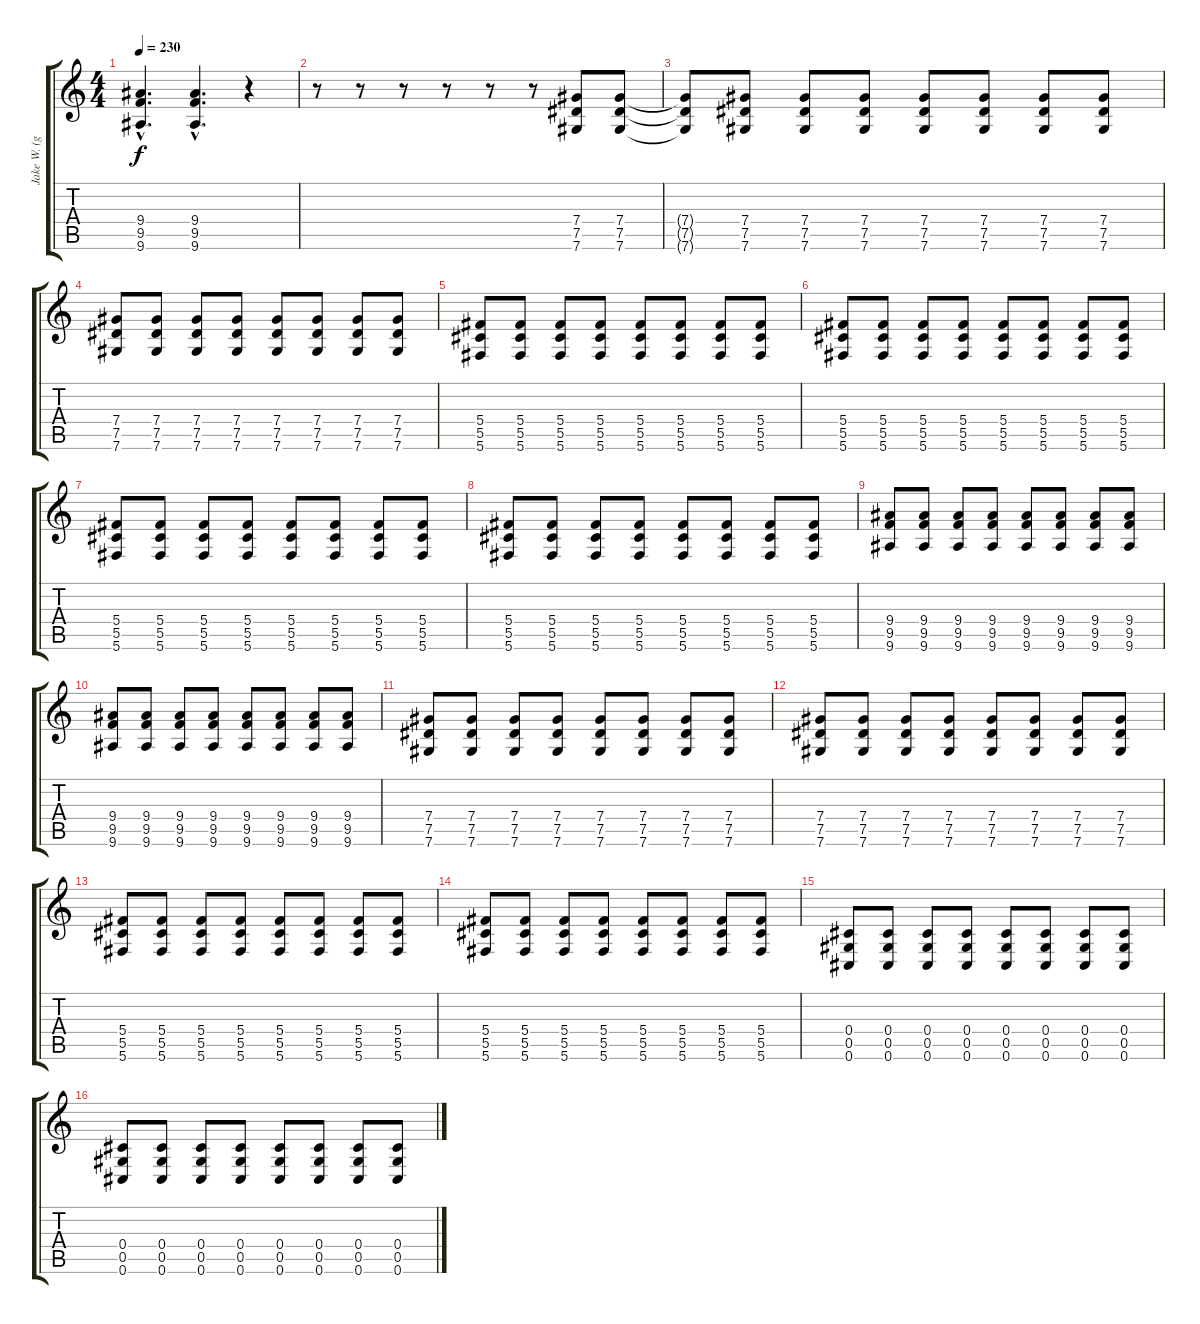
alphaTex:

\track ("Jake W. (guitar)" "Jake W. (g") {instrument distortionguitar}
\staff {score tabs}
\tuning (Eb4 Bb3 Gb3 Db3 Ab2 Db2) {hide}
\ts (4 4)
\tempo 230
\clef g2
\ks c
(9.4{hac} 9.5{hac} 9.6{hac}).4{d dy f} (9.4{hac} 9.5{hac} 9.6{hac}).4{d} r.4 |
r.8 r.8 r.8 r.8 r.8 r.8 (7.4 7.5 7.6).8 (7.4 7.5 7.6).8 |
(7.4{t} 7.5{t} 7.6{t}).8 (7.4 7.5 7.6).8 (7.4 7.5 7.6).8 (7.4 7.5 7.6).8 (7.4 7.5 7.6).8 (7.4 7.5 7.6).8 (7.4 7.5 7.6).8 (7.4 7.5 7.6).8 |
(7.4 7.5 7.6).8 (7.4 7.5 7.6).8 (7.4 7.5 7.6).8 (7.4 7.5 7.6).8 (7.4 7.5 7.6).8 (7.4 7.5 7.6).8 (7.4 7.5 7.6).8 (7.4 7.5 7.6).8 |
(5.4 5.5 5.6).8 (5.4 5.5 5.6).8 (5.4 5.5 5.6).8 (5.4 5.5 5.6).8 (5.4 5.5 5.6).8 (5.4 5.5 5.6).8 (5.4 5.5 5.6).8 (5.4 5.5 5.6).8 |
(5.4 5.5 5.6).8 (5.4 5.5 5.6).8 (5.4 5.5 5.6).8 (5.4 5.5 5.6).8 (5.4 5.5 5.6).8 (5.4 5.5 5.6).8 (5.4 5.5 5.6).8 (5.4 5.5 5.6).8 |
(5.4 5.5 5.6).8 (5.4 5.5 5.6).8 (5.4 5.5 5.6).8 (5.4 5.5 5.6).8 (5.4 5.5 5.6).8 (5.4 5.5 5.6).8 (5.4 5.5 5.6).8 (5.4 5.5 5.6).8 |
(5.4 5.5 5.6).8 (5.4 5.5 5.6).8 (5.4 5.5 5.6).8 (5.4 5.5 5.6).8 (5.4 5.5 5.6).8 (5.4 5.5 5.6).8 (5.4 5.5 5.6).8 (5.4 5.5 5.6).8 |
(9.4 9.5 9.6).8 (9.4 9.5 9.6).8 (9.4 9.5 9.6).8 (9.4 9.5 9.6).8 (9.4 9.5 9.6).8 (9.4 9.5 9.6).8 (9.4 9.5 9.6).8 (9.4 9.5 9.6).8 |
(9.4 9.5 9.6).8 (9.4 9.5 9.6).8 (9.4 9.5 9.6).8 (9.4 9.5 9.6).8 (9.4 9.5 9.6).8 (9.4 9.5 9.6).8 (9.4 9.5 9.6).8 (9.4 9.5 9.6).8 |
(7.4 7.5 7.6).8 (7.4 7.5 7.6).8 (7.4 7.5 7.6).8 (7.4 7.5 7.6).8 (7.4 7.5 7.6).8 (7.4 7.5 7.6).8 (7.4 7.5 7.6).8 (7.4 7.5 7.6).8 |
(7.4 7.5 7.6).8 (7.4 7.5 7.6).8 (7.4 7.5 7.6).8 (7.4 7.5 7.6).8 (7.4 7.5 7.6).8 (7.4 7.5 7.6).8 (7.4 7.5 7.6).8 (7.4 7.5 7.6).8 |
(5.4 5.5 5.6).8 (5.4 5.5 5.6).8 (5.4 5.5 5.6).8 (5.4 5.5 5.6).8 (5.4 5.5 5.6).8 (5.4 5.5 5.6).8 (5.4 5.5 5.6).8 (5.4 5.5 5.6).8 |
(5.4 5.5 5.6).8 (5.4 5.5 5.6).8 (5.4 5.5 5.6).8 (5.4 5.5 5.6).8 (5.4 5.5 5.6).8 (5.4 5.5 5.6).8 (5.4 5.5 5.6).8 (5.4 5.5 5.6).8 |
(0.4 0.5 0.6).8 (0.4 0.5 0.6).8 (0.4 0.5 0.6).8 (0.4 0.5 0.6).8 (0.4 0.5 0.6).8 (0.4 0.5 0.6).8 (0.4 0.5 0.6).8 (0.4 0.5 0.6).8 |
(0.4 0.5 0.6).8 (0.4 0.5 0.6).8 (0.4 0.5 0.6).8 (0.4 0.5 0.6).8 (0.4 0.5 0.6).8 (0.4 0.5 0.6).8 (0.4 0.5 0.6).8 (0.4 0.5 0.6).8
